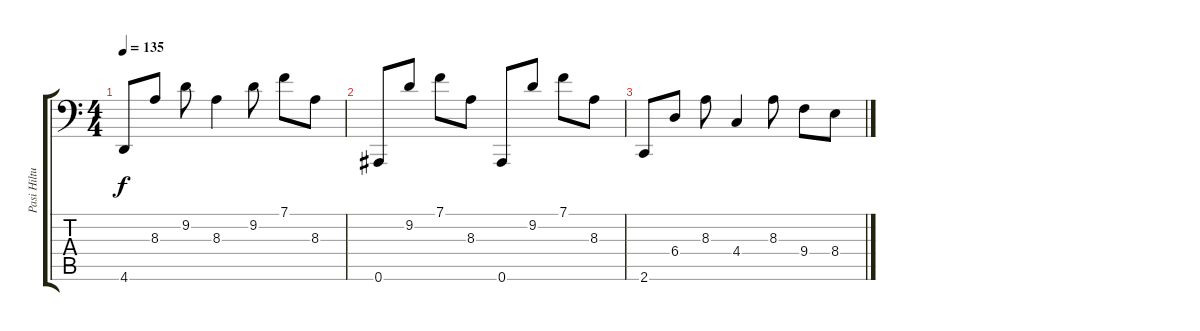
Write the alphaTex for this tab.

\track ("Pasi Hiltula" "Pasi Hiltu") {instrument electricgrandpiano}
\staff {score tabs}
\tuning (Bb3 F3 Db3 Ab2 Eb2 Bb1) {hide}
\ts (4 4)
\tempo 135
\clef f4
\ks c
4.6.8{dy f} 8.3.8 9.2.8 8.3.4 9.2.8 7.1.8 8.3.8 |
0.6.8 9.2.8 7.1.8 8.3.8 0.6.8 9.2.8 7.1.8 8.3.8 |
2.6.8 6.4.8 8.3.8 4.4.4 8.3.8 9.4.8 8.4.8
